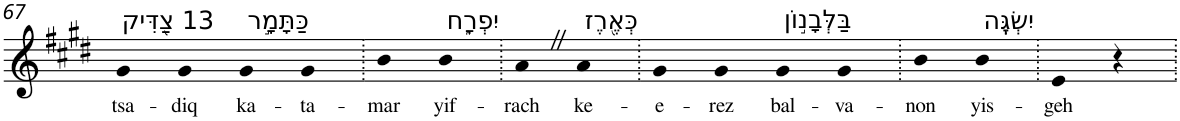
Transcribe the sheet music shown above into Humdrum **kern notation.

**kern	**text
*part1	*part1
*staff1	*staff1
*I"Piano	*
*I'Pno	*
!!LO:PB:g=z
*clefG2	*
*k[f#c#g#d#]	*
*E:	*
=67	=67
!LO:TX:a:t=13 צַ֭דִּיק	!
!	!LO:LY:b
4g#	tsa-
!	!LO:LY:b
4g#	-diq
!LO:TX:a:t=כַּתָּמָ֣ר	!
!	!LO:LY:b
4g#	ka-
!	!LO:LY:b
4g#	-ta-
=68.	=68.
!	!LO:LY:b
4b	-mar
!LO:TX:a:t=יִפְרָ֑ח	!
!	!LO:LY:b
4b	yif-
=69.	=69.
!	!LO:LY:b
4aZ	-rach
!LO:TX:a:t=כְּאֶ֖רֶז	!
!	!LO:LY:b
4a	ke-
=70.	=70.
!	!LO:LY:b
4g#	-e-
!	!LO:LY:b
4g#	-rez
!LO:TX:a:t=בַּלְּבָנ֣וֹן	!
!	!LO:LY:b
4g#	bal-
!	!LO:LY:b
4g#	-va-
=71.	=71.
!	!LO:LY:b
4b	-non
!LO:TX:a:t=יִשְׂגֶּֽה	!
!	!LO:LY:b
4b	yis-
=72.	=72.
!	!LO:LY:b
4e	-geh
4r	.
=.	=.
*-	*-
